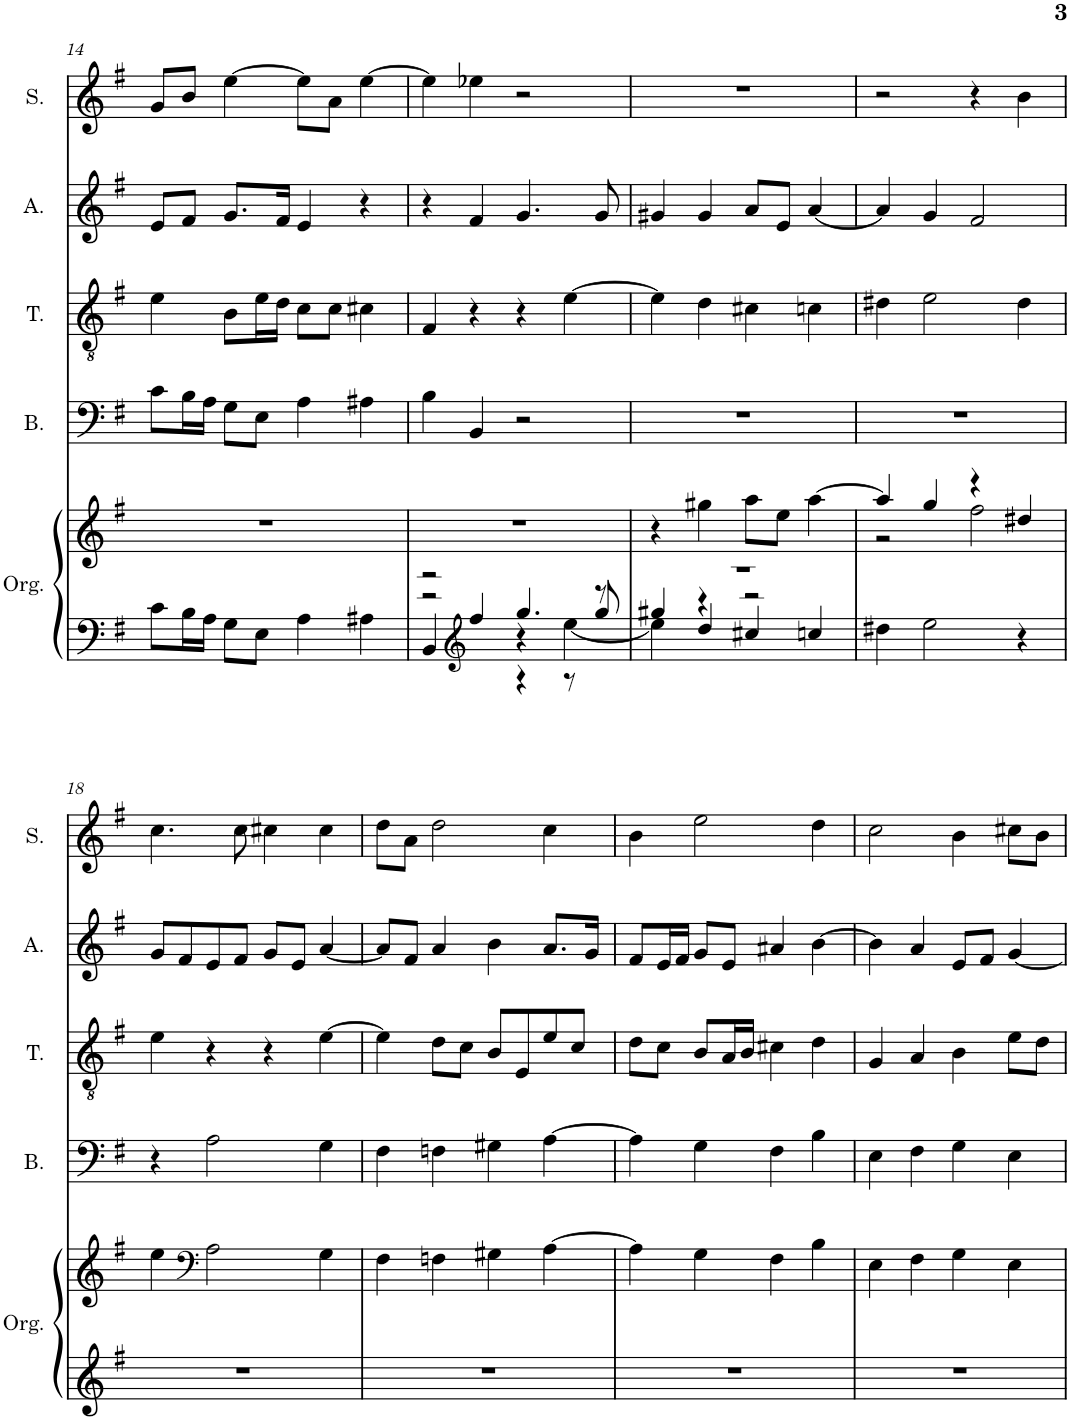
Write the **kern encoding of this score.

**kern	**kern	**kern	**kern	**kern	**kern
*part5	*part5	*part4	*part3	*part2	*part1
*staff6	*staff5	*staff4	*staff3	*staff2	*staff1
*I"Orgue, Organ	*	*I"Basse	*I"Tenor	*I"Alto	*I"Soprano
*I'Org.	*	*I'B.	*I'T.	*I'A.	*I'S.
!!LO:PB:g=z
*clefG2	*clefG2	*clefF4	*clefGv2	*clefG2	*clefG2
*k[f#]	*k[f#]	*k[f#]	*k[f#]	*k[f#]	*k[f#]
*M4/4	*M4/4	*M4/4	*M4/4	*M4/4	*M4/4
=14	=14	=14	=14	=14	=14
8c\L	1r	8c\L	4e\	8e/L	8g/L
16B\L	.	16B\L	.	8f#/J	8b/J
16A\JJ	.	16A\JJ	.	.	.
8G\L	.	8G\L	8B\L	8.g/L	[4ee\
8E\J	.	8E\J	16e\L	.	.
.	.	.	16d\JJ	16f#/Jk	.
4A\	.	4A\	8c\L	4e/	8ee\L]
.	.	.	8c\J	.	8a\J
4A#X\	.	4A#X\	4c#X\	4r	[4ee\
=15	=15	=15	=15	=15	=15
*^	*	*	*	*	*
*	*^	*	*	*	*	*
2r	2r	4BB/	1r	4B\	4F#/	4r	4ee\]
*clefG2	*	*	*	*	*	*	*
.	.	4ff#/	.	4BB/	4r	4f#/	4ee-X\
4.gg/	4r	4r	.	2r	4r	4.g/	2r
.	[4ee\	8r	.	.	[4e\	.	.
8r	.	8gg/	.	.	.	8g/	.
=16	=16	=16	=16	=16	=16	=16	=16
1r	4ee\]	4gg#X/	4r	1r	4e\]	4g#X/	1r
.	4r	4dd/	4gg#X\	.	4d\	4g#/	.
.	2r	4cc#X/	8aa\L	.	4c#X\	8a/L	.
.	.	.	8ee\J	.	.	8e/J	.
.	.	4ccn/	[4aa\	.	4cn\	[4a/	.
*v	*v	*v	*	*	*	*	*
=17	=17	=17	=17	=17	=17
*	*^	*	*	*	*
4dd#X\	4aa/]	2r	1r	4d#X\	4a/]	2r
2ee\	4gg/	.	.	2e\	4g/	.
.	4r	2ff#\	.	.	2f#/	4r
4r	4dd#X/	.	.	4d#\	.	4b\
*	*v	*v	*	*	*	*
!!LO:LB:g=z
=18	=18	=18	=18	=18	=18
1r	4ee\	4r	4e\	8g/L	4.cc\
.	.	.	.	8f#/	.
*	*clefF4	*	*	*	*
.	2A\	2A\	4r	8e/	.
.	.	.	.	8f#/J	8cc\
.	.	.	4r	8g/L	4cc#X\
.	.	.	.	8e/J	.
.	4G\	4G\	[4e\	[4a/	4cc#\
=19	=19	=19	=19	=19	=19
1r	4F#\	4F#\	4e\]	8a/L]	8dd\L
.	.	.	.	8f#/J	8a\J
.	4Fn\	4Fn\	8d\L	4a/	2dd\
.	.	.	8c\J	.	.
.	4G#X\	4G#X\	8B/L	4b\	.
.	.	.	8E/	.	.
.	[4A\	[4A\	8e/	8.a/L	4cc\
.	.	.	8c/J	.	.
.	.	.	.	16g/Jk	.
=20	=20	=20	=20	=20	=20
1r	4A\]	4A\]	8d\L	8f#/L	4b\
.	.	.	8c\J	16e/L	.
.	.	.	.	16f#/JJ	.
.	4G\	4G\	8B/L	8g/L	2ee\
.	.	.	16A/L	8e/J	.
.	.	.	16B/JJ	.	.
.	4F#\	4F#\	4c#X\	4a#X/	.
.	4B\	4B\	4d\	[4b\	4dd\
=21	=21	=21	=21	=21	=21
1r	4E\	4E\	4G/	4b\]	2cc\
.	4F#\	4F#\	4A/	4a/	.
.	4G\	4G\	4B\	8e/L	4b\
.	.	.	.	8f#/J	.
.	4E\	4E\	8e\L	[4g/	8cc#X\L
.	.	.	8d\J	.	8b\J
=	=	=	=	=	=
*-	*-	*-	*-	*-	*-
